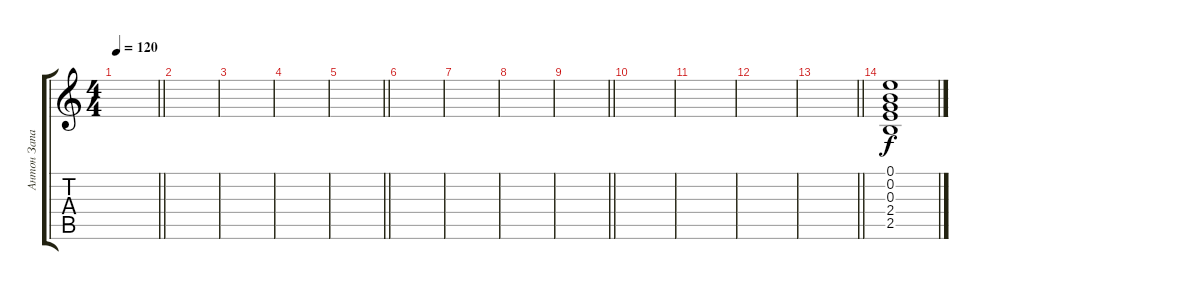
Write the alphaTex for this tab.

\track ("Антон Запас" "Антон Запа") {instrument acousticguitarsteel}
\staff {score tabs}
\tuning (E4 B3 G3 D3 A2 E2) {hide}
\ts (4 4)
\tempo 120
\clef g2
\barLineRight lightlight
\ks c
|
|
|
|
\barLineRight lightlight
|
|
|
|
\barLineRight lightlight
|
|
|
|
\barLineRight lightlight
|
(0.1 0.2 0.3 2.4 2.5).1
